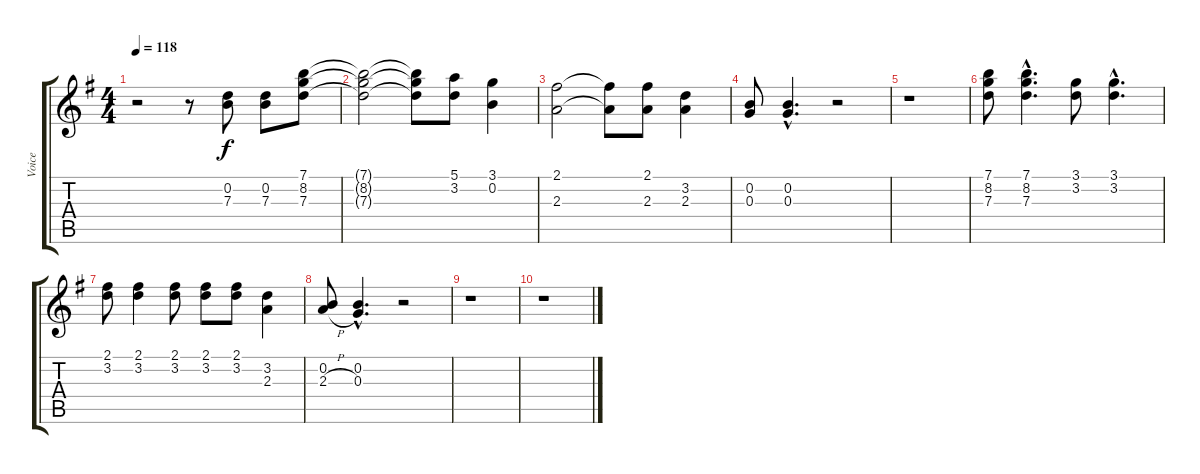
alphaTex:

\track ("Voice" "Voice") {instrument voiceoohs}
\staff {score tabs}
\tuning (E5 B4 G4 D4 A3 E3) {hide}
\ts (4 4)
\tempo 118
\clef g2
\ks g
r.2{dy f} r.8 (0.2 7.3).8 (0.2 7.3).8 (7.1 8.2 7.3).8 |
(7.1{t} 8.2{t} 7.3{t}).2 (7.1{t} 8.2{t} 7.3{t}).8 (5.1 3.2).8 (3.1 0.2).4 |
(2.1 2.3).2 (2.1{t} 2.3{t}).8 (2.1 2.3).8 (3.2 2.3).4 |
(0.2 0.3).8 (0.2{hac} 0.3{hac}).4{d} r.2 |
r.1 |
(7.1 8.2 7.3).8 (7.1{hac} 8.2{hac} 7.3{hac}).4{d} (3.1 3.2).8 (3.1{hac} 3.2{hac}).4{d} |
(2.1 3.2).8 (2.1 3.2).4 (2.1 3.2).8 (2.1 3.2).8 (2.1 3.2).8 (3.2 2.3).4 |
(0.2 2.3{h}).8 (0.2{hac} 0.3{hac}).4{d} r.2 |
r.1 |
r.1
